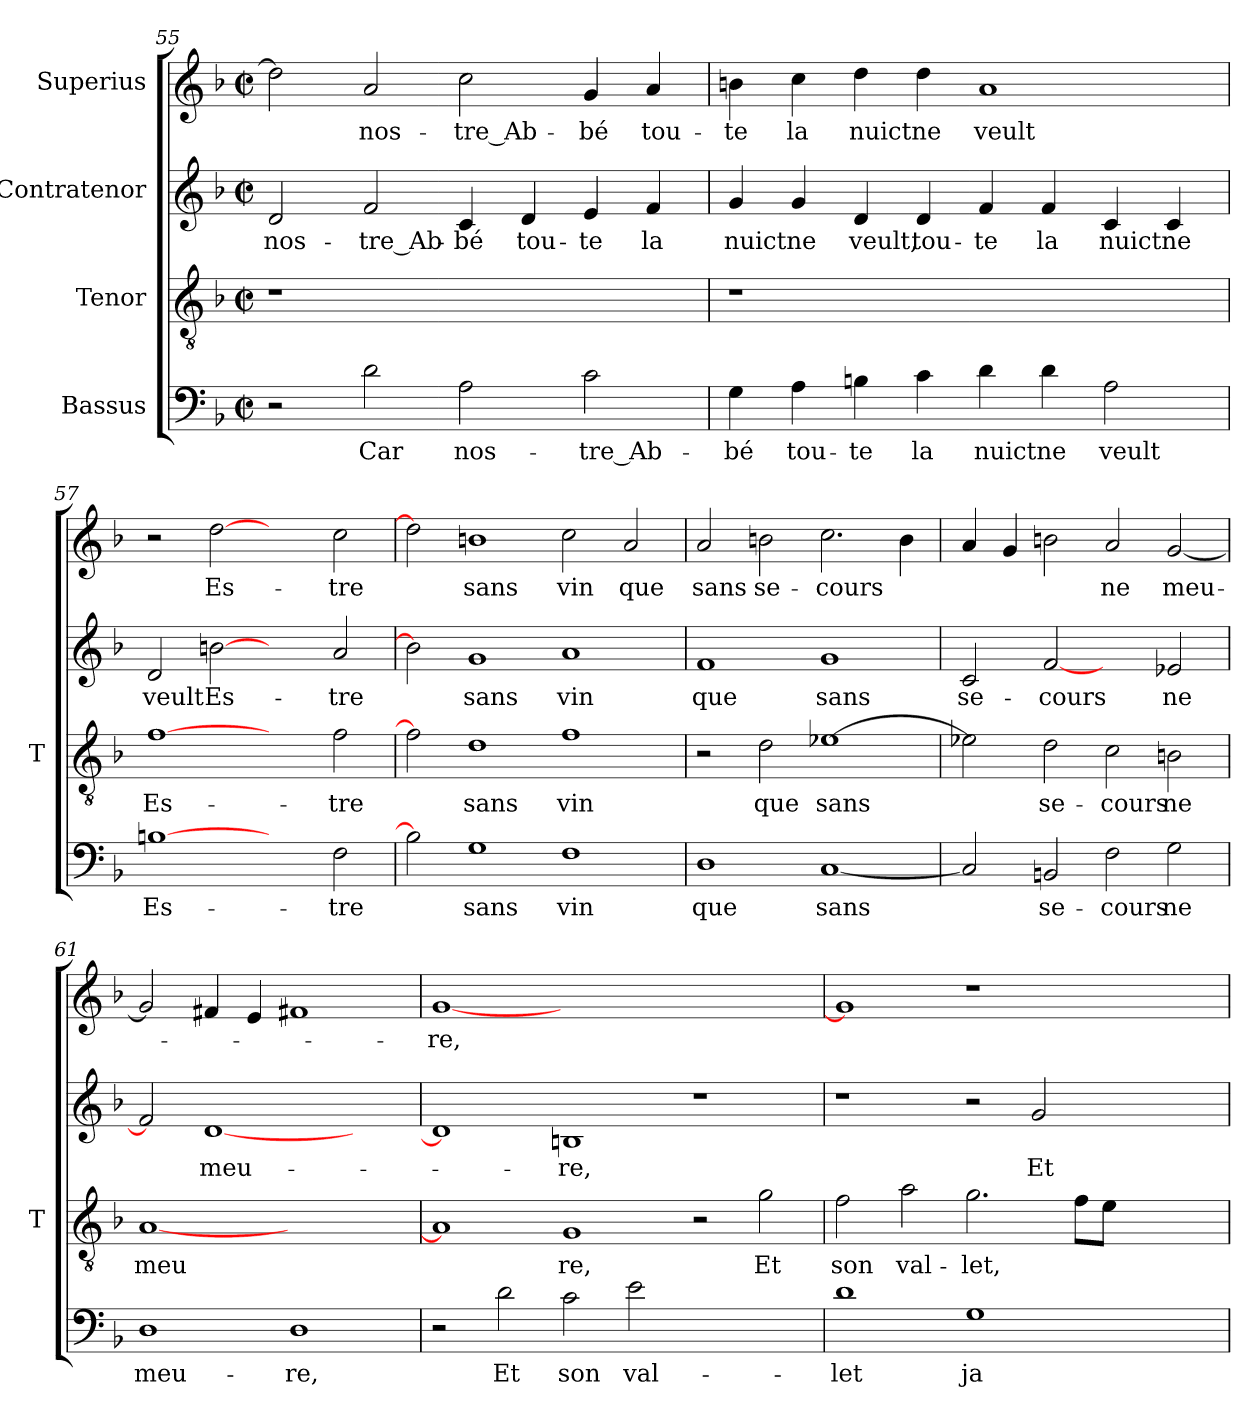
**kern	**text	**kern	**text	**kern	**text	**kern	**text
*part4	*part4	*part3	*part3	*part2	*part2	*part1	*part1
*staff4	*staff4	*staff3	*staff3	*staff2	*staff2	*staff1	*staff1
*I"Bassus	*	*I"Tenor	*	*I"Contratenor	*	*I"Superius	*
*	*	*I'T	*	*	*	*	*
*clefF4	*	*clefGv2	*	*clefG2	*	*clefG2	*
*k[b-]	*	*k[b-]	*	*k[b-]	*	*k[b-]	*
*F:	*	*F:	*	*F:	*	*F:	*
*M2/2	*	*M2/2	*	*M2/2	*	*M2/2	*
*met(c|)	*	*met(c|)	*	*met(c|)	*	*met(c|)	*
=55	=55	=55	=55	=55	=55	=55	=55
2r	.	1r	.	2d	nos-	2dd]	.
2d	-Car	.	.	2f	tre_Ab-	2a	nos-
2A	nos-	1ryy	.	4c	-bé	2cc	tre_Ab-
.	.	.	.	4d	tou-	.	.
2c	tre_Ab-	.	.	4e	-te	4g	-bé
.	.	.	.	4f	-la	4a	tou-
!!LO:LB:g=z
=56	=56	=56	=56	=56	=56	=56	=56
4G	-bé	1r	.	4g	-nuict	4b	-te
4A	tou-	.	.	4g	-ne	4cc	-la
4Bn	-te	.	.	4d	-veult,	4dd	-nuict
4c	-la	.	.	4d	tou-	4dd	-ne
4d	-nuict	1ryy	.	4f	-te	1a	-veult
4d	-ne	.	.	4f	-la	.	.
2A	-veult	.	.	4c	-nuict	.	.
.	.	.	.	4c	-ne	.	.
=57	=57	=57	=57	=57	=57	=57	=57
[1Bn	Es-	[1f	Es-	2d	-veult	2r	.
.	.	.	.	[2b	Es-	[2dd	Es-
2ryy	.	2ryy	.	2ryy	.	2ryy	.
2F	-tre	2f	-tre	2a	-tre	2cc	-tre
=58	=58	=58	=58	=58	=58	=58	=58
2B]	.	2f]	.	2b]	.	2dd]	.
1G	-sans	1d	-sans	1g	-sans	1b	-sans
1F	-vin	1f	-vin	1a	-vin	2cc	-vin
.	.	.	.	.	.	2a	-que
=59	=59	=59	=59	=59	=59	=59	=59
1D	-que	2r	.	1f	-que	2a	-sans
.	.	2d	-que	.	.	2b	se-
[1C	-sans	[1e-X	-sans	1g	-sans	2.cc	-cours
.	.	.	.	.	.	4b	.
=60	=60	=60	=60	=60	=60	=60	=60
2C]	.	2e-X]	.	2c	se-	4a	.
.	.	.	.	.	.	4g	.
2BBn	se-	2d	se-	[2f	-cours	2b	.
2F	-cours	2c	-cours	2ryy	.	2a	-ne
2G	-ne	2B	-ne	2e-X	-ne	[2g	meu-
!!LO:PB:g=z
=61	=61	=61	=61	=61	=61	=61	=61
1D	meu-	[1A	-meu	2f]	.	2g]	.
.	.	.	.	[1d	meu-	4f#X	.
.	.	.	.	.	.	4e	.
1D	-re,	1ryy	.	.	.	1f#X	.
.	.	.	.	2ryy	.	.	.
=62	=62	=62	=62	=62	=62	=62	=62
2r	.	1A]	.	1d]	.	[1g	-re,
2d	-Et	.	.	.	.	.	.
2c	-son	1G	-re,	1B	-re,	0ryy	.
2e	val-	.	.	.	.	.	.
1ryy	.	2r	.	1r	.	.	.
.	.	2g	-Et	.	.	.	.
=63	=63	=63	=63	=63	=63	=63	=63
1d	-let	2f	-son	1r	.	1g]	.
.	.	2a	val-	.	.	.	.
1G	ja-	2.g	-let,	2r	.	1r	.
.	.	.	.	2g	-Et	.	.
.	.	8fL	.	.	.	.	.
.	.	8eJ	.	.	.	.	.
1ryy	.	1ryy	.	1ryy	.	1ryy	.
=	=	=	=	=	=	=	=
*-	*-	*-	*-	*-	*-	*-	*-
